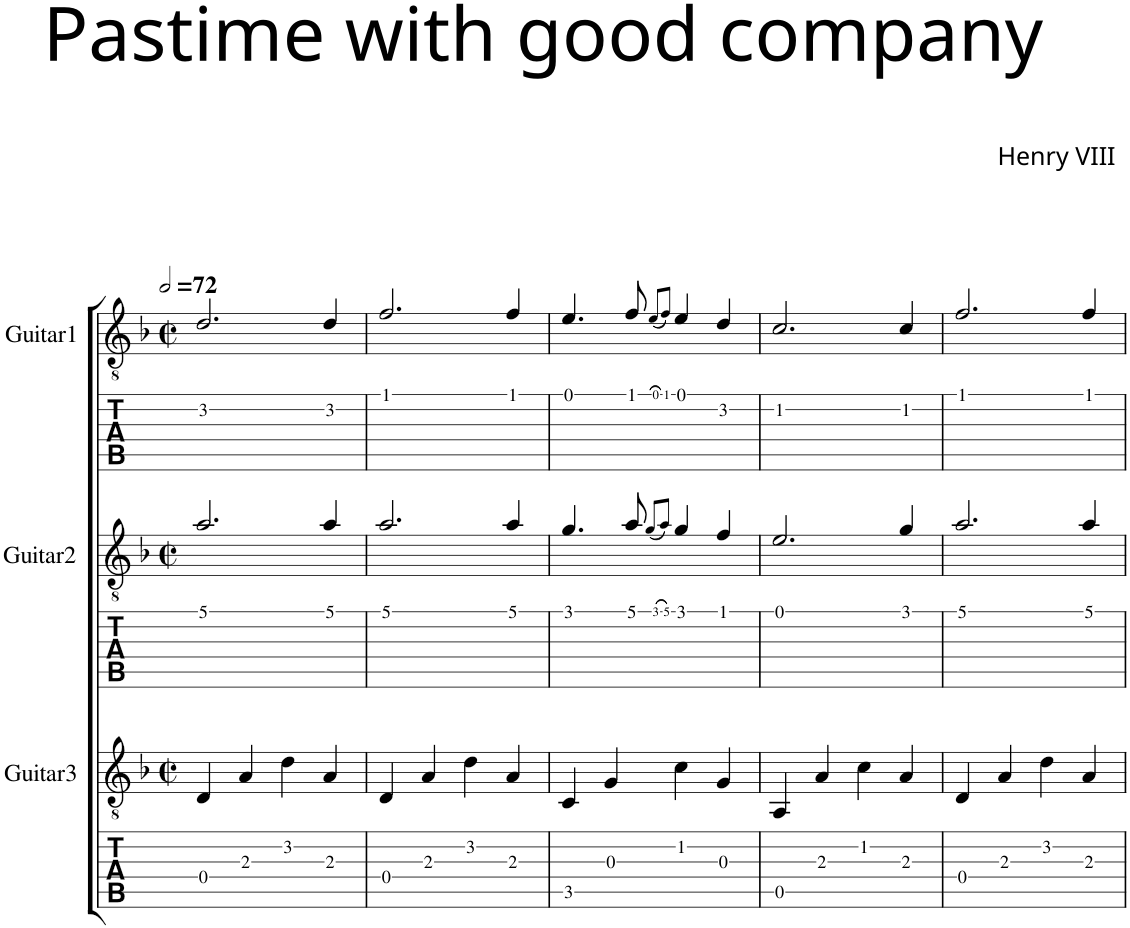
**kern	**kern	**kern	**kern	**kern	**kern
*part6	*part5	*part4	*part3	*part2	*part1
*staff6	*staff5	*staff4	*staff3	*staff2	*staff1
*I"Classical Guitar [Tablature]	*I"Guitar3	*I"Classical Guitar [Tablature]	*I"Guitar2	*I"Classical Guitar [Tablature]	*I"Guitar1
*	*I'Gtr3	*	*I'Gtr2	*	*I'Gtr1
*stria6	*	*stria6	*	*stria6	*
*	*clefGv2	*	*clefGv2	*	*clefGv2
*k[b-]	*k[b-]	*k[b-]	*k[b-]	*k[b-]	*k[b-]
*M2/2	*M2/2	*M2/2	*M2/2	*M2/2	*M2/2
*met(c|)	*met(c|)	*met(c|)	*met(c|)	*met(c|)	*met(c|)
*MM144	*MM144	*MM144	*MM144	*MM144	*MM144
=1	=1	=1	=1	=1	=1
4D	4D/	2.a	2.a/	2.d	2.d/
4A	4A/	.	.	.	.
4d	4d\	.	.	.	.
4A	4A/	4a	4a/	4d	4d/
=2	=2	=2	=2	=2	=2
4D	4D/	2.a	2.a/	2.f	2.f/
4A	4A/	.	.	.	.
4d	4d\	.	.	.	.
4A	4A/	4a	4a/	4f	4f/
=3	=3	=3	=3	=3	=3
4C	4C/	4.g	4.g/	4.e	4.e/
4G	4G/	.	.	.	.
.	.	8a	8a/	8f	8f/
.	.	(qg	(8qg/L	(qe	(8qe/L
.	.	qa)	8qa/J)	qf)	8qf/J)
4c	4c\	4g	4g/	4e	4e/
4G	4G/	4f	4f/	4d	4d/
=4	=4	=4	=4	=4	=4
4AA	4AA/	2.e	2.e/	2.c	2.c/
4A	4A/	.	.	.	.
4c	4c\	.	.	.	.
4A	4A/	4g	4g/	4c	4c/
=5	=5	=5	=5	=5	=5
4D	4D/	2.a	2.a/	2.f	2.f/
4A	4A/	.	.	.	.
4d	4d\	.	.	.	.
4A	4A/	4a	4a/	4f	4f/
=	=	=	=	=	=
*-	*-	*-	*-	*-	*-
